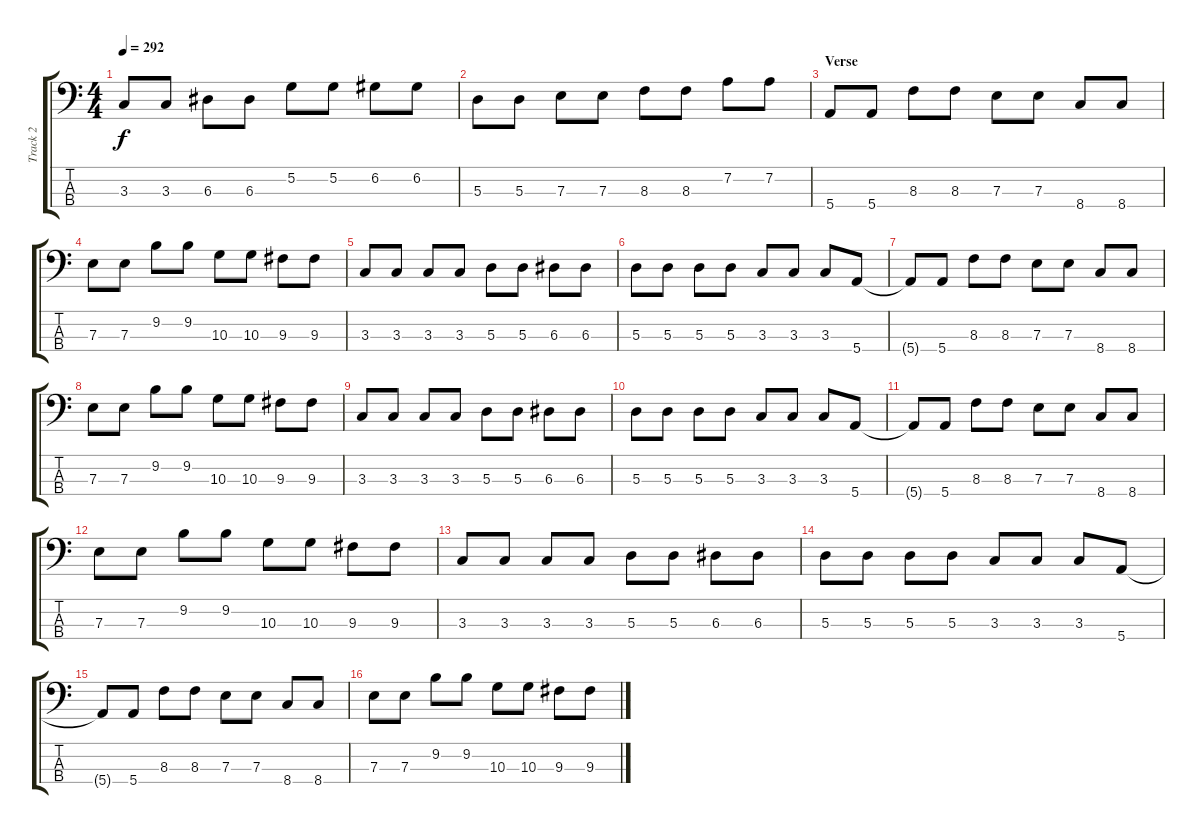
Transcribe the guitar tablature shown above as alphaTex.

\track ("Track 2" "Track 2") {instrument electricbasspick}
\staff {score tabs}
\tuning (G2 D2 A1 E1) {hide}
\ts (4 4)
\tempo 292
\clef f4
\ks c
3.3.8{dy f} 3.3.8 6.3.8 6.3.8 5.2.8 5.2.8 6.2.8 6.2.8 |
5.3.8 5.3.8 7.3.8 7.3.8 8.3.8 8.3.8 7.2.8 7.2.8 |
\section ("" "Verse")
5.4.8 5.4.8 8.3.8 8.3.8 7.3.8 7.3.8 8.4.8 8.4.8 |
7.3.8 7.3.8 9.2.8 9.2.8 10.3.8 10.3.8 9.3.8 9.3.8 |
3.3.8 3.3.8 3.3.8 3.3.8 5.3.8 5.3.8 6.3.8 6.3.8 |
5.3.8 5.3.8 5.3.8 5.3.8 3.3.8 3.3.8 3.3.8 5.4.8 |
5.4{t}.8 5.4.8 8.3.8 8.3.8 7.3.8 7.3.8 8.4.8 8.4.8 |
7.3.8 7.3.8 9.2.8 9.2.8 10.3.8 10.3.8 9.3.8 9.3.8 |
3.3.8 3.3.8 3.3.8 3.3.8 5.3.8 5.3.8 6.3.8 6.3.8 |
5.3.8 5.3.8 5.3.8 5.3.8 3.3.8 3.3.8 3.3.8 5.4.8 |
5.4{t}.8 5.4.8 8.3.8 8.3.8 7.3.8 7.3.8 8.4.8 8.4.8 |
7.3.8 7.3.8 9.2.8 9.2.8 10.3.8 10.3.8 9.3.8 9.3.8 |
3.3.8 3.3.8 3.3.8 3.3.8 5.3.8 5.3.8 6.3.8 6.3.8 |
5.3.8 5.3.8 5.3.8 5.3.8 3.3.8 3.3.8 3.3.8 5.4.8 |
5.4{t}.8 5.4.8 8.3.8 8.3.8 7.3.8 7.3.8 8.4.8 8.4.8 |
7.3.8 7.3.8 9.2.8 9.2.8 10.3.8 10.3.8 9.3.8 9.3.8
